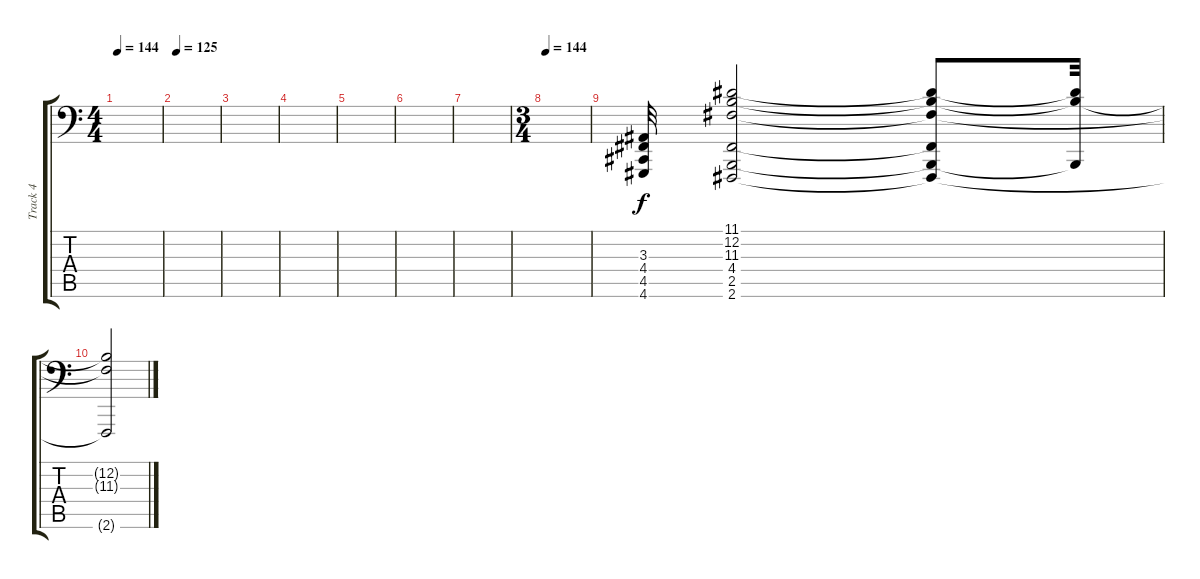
\track ("Track 4" "Track 4") {instrument gunshot}
\staff {score tabs}
\tuning (E3 B2 G2 D2 A1 E1) {hide}
\ts (4 4)
\tempo 144
\clef f4
\ks c
|
\tempo (125 0.020833333333333332)
|
|
|
|
|
|
\ts (3 4)
\tempo 144
|
(3.3 4.4 4.5 4.6).32 (11.1 12.2 11.3 4.4 2.5 2.6).2 (11.1{t} 12.2{t} 11.3{t} 4.4{t} 2.5{t} 2.6{t}).8 (11.1{t} 12.2{t} 2.5{t}).32 |
(12.2{t} 11.3{t} 2.6{t}).2
